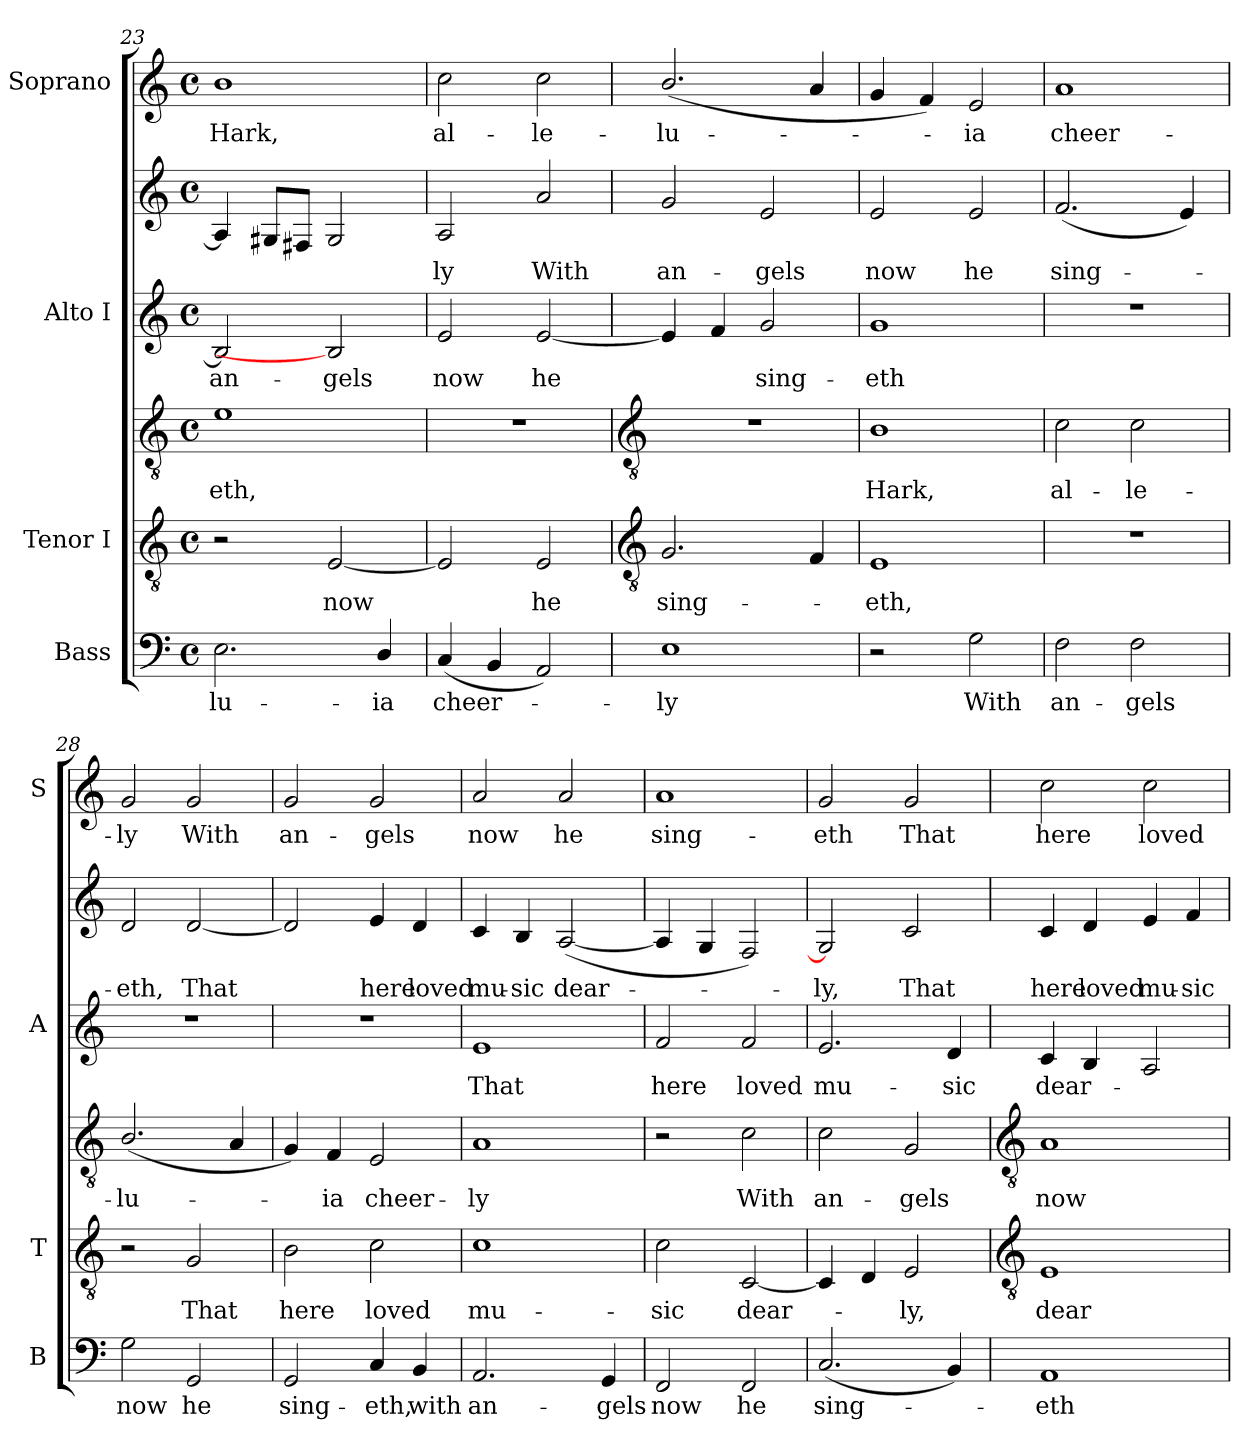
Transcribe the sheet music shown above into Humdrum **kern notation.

**kern	**text	**kern	**text	**kern	**text	**kern	**text	**kern	**text	**kern	**text
*part4	*part4	*part3	*part3	*part3	*part3	*part2	*part2	*part2	*part2	*part1	*part1
*staff6	*staff6	*staff5	*staff5	*staff4	*staff4	*staff3	*staff3	*staff2	*staff2	*staff1	*staff1
*I"Bass	*	*I"Tenor I	*	*	*	*I"Alto I	*	*	*	*I"Soprano	*
*I'B	*	*I'T	*	*	*	*I'A	*	*	*	*I'S	*
*clefF4	*	*clefGv2	*	*clefGv2	*	*clefG2	*	*clefG2	*	*clefG2	*
*k[]	*	*k[]	*	*k[]	*	*k[]	*	*k[]	*	*k[]	*
*C:	*	*C:	*	*C:	*	*C:	*	*C:	*	*C:	*
*M4/4	*	*M4/4	*	*M4/4	*	*M4/4	*	*M4/4	*	*M4/4	*
*met(c)	*	*met(c)	*	*met(c)	*	*met(c)	*	*met(c)	*	*met(c)	*
=23	=23	=23	=23	=23	=23	=23	=23	=23	=23	=23	=23
!	!LO:LY:b	!	!	!	!LO:LY:b	!	!LO:LY:b	!	!	!	!LO:LY:b
2.E	-lu-	2r	.	1e	eth,	2B]	an-	4A]	.	1b	Hark,
.	.	.	.	.	.	.	.	8G#XL	.	.	.
.	.	.	.	.	.	.	.	8F#XJ	.	.	.
!	!	!	!LO:LY:b	!	!	!	!LO:LY:b	!	!	!	!
.	.	[2E	now	.	.	2B]	-gels	2G#	.	.	.
!	!LO:LY:b	!	!	!	!	!	!	!	!	!	!
4D/	-ia	.	.	.	.	.	.	.	.	.	.
=24	=24	=24	=24	=24	=24	=24	=24	=24	=24	=24	=24
!	!LO:LY:b	!	!	!	!	!	!LO:LY:b	!	!LO:LY:b	!	!LO:LY:b
(<4C	cheer-	2E]	.	1r	.	2e	now	2A	ly	2cc	al-
4BB	.	.	.	.	.	.	.	.	.	.	.
!	!	!	!LO:LY:b	!	!	!	!LO:LY:b	!	!LO:LY:b	!	!LO:LY:b
2AA)	.	2E	he	.	.	[2e	he	2a	With	2cc	-le-
!!LO:LB:g=z
=25	=25	=25	=25	=25	=25	=25	=25	=25	=25	=25	=25
*	*	*clefGv2	*	*clefGv2	*	*	*	*	*	*	*
!	!LO:LY:b	!	!LO:LY:b	!	!	!	!	!	!LO:LY:b	!	!LO:LY:b
1E	ly	2.G	sing-	1r	.	4e]	.	2g	an-	(<2.b/	-lu-
.	.	.	.	.	.	4f	.	.	.	.	.
!	!	!	!	!	!	!	!LO:LY:b	!	!LO:LY:b	!	!
.	.	.	.	.	.	2g	sing-	2e	-gels	.	.
.	.	4F	.	.	.	.	.	.	.	4a	.
=26	=26	=26	=26	=26	=26	=26	=26	=26	=26	=26	=26
!	!	!	!LO:LY:b	!	!LO:LY:b	!	!LO:LY:b	!	!LO:LY:b	!	!
2r	.	1E	eth,	1B	Hark,	1g	eth	2e	-now	4g	.
.	.	.	.	.	.	.	.	.	.	4f)	.
!	!LO:LY:b	!	!	!	!	!	!	!	!LO:LY:b	!	!LO:LY:b
2G	With	.	.	.	.	.	.	2e	he	2e	ia
=27	=27	=27	=27	=27	=27	=27	=27	=27	=27	=27	=27
!	!LO:LY:b	!	!	!	!LO:LY:b	!	!	!	!LO:LY:b	!	!LO:LY:b
2F	an-	1r	.	2c	al-	1r	.	(<2.f	sing-	1a	cheer-
!	!LO:LY:b	!	!	!	!LO:LY:b	!	!	!	!	!	!
2F	-gels	.	.	2c	-le-	.	.	.	.	.	.
.	.	.	.	.	.	.	.	4e)	.	.	.
=28	=28	=28	=28	=28	=28	=28	=28	=28	=28	=28	=28
!	!LO:LY:b	!	!	!	!LO:LY:b	!	!	!	!LO:LY:b	!	!LO:LY:b
2G	now	2r	.	(<2.B/	-lu-	1r	.	2d	eth,	2g	-ly
!	!LO:LY:b	!	!LO:LY:b	!	!	!	!	!	!LO:LY:b	!	!LO:LY:b
2GG	he	2G	That	.	.	.	.	[2d	That	2g	With
.	.	.	.	4A	.	.	.	.	.	.	.
=29	=29	=29	=29	=29	=29	=29	=29	=29	=29	=29	=29
!	!LO:LY:b	!	!LO:LY:b	!	!	!	!	!	!	!	!LO:LY:b
2GG	sing-	2B	-here	4G)	.	1r	.	2d]	.	2g	an-
!	!	!	!	!	!LO:LY:b	!	!	!	!	!	!
.	.	.	.	4F	ia	.	.	.	.	.	.
!	!LO:LY:b	!	!LO:LY:b	!	!LO:LY:b	!	!	!	!LO:LY:b	!	!LO:LY:b
4C	-eth,	2c	loved	2E	cheer-	.	.	4e	here	2g	-gels
!	!LO:LY:b	!	!	!	!	!	!	!	!LO:LY:b	!	!
4BB	with	.	.	.	.	.	.	4d	loved	.	.
=30	=30	=30	=30	=30	=30	=30	=30	=30	=30	=30	=30
!	!LO:LY:b	!	!LO:LY:b	!	!LO:LY:b	!	!LO:LY:b	!	!LO:LY:b	!	!LO:LY:b
2.AA	an-	1c	mu-	1A	ly	1e	That	4c	mu-	2a	now
!	!	!	!	!	!	!	!	!	!LO:LY:b	!	!
.	.	.	.	.	.	.	.	4B	-sic	.	.
!	!	!	!	!	!	!	!	!	!LO:LY:b	!	!LO:LY:b
.	.	.	.	.	.	.	.	(<[2A	dear-	2a	he
!	!LO:LY:b	!	!	!	!	!	!	!	!	!	!
4GG	-gels	.	.	.	.	.	.	.	.	.	.
=31	=31	=31	=31	=31	=31	=31	=31	=31	=31	=31	=31
!	!LO:LY:b	!	!LO:LY:b	!	!	!	!LO:LY:b	!	!	!	!LO:LY:b
2FF	now	2c	sic	2r	.	2f	here	4A]	.	1a	sing-
.	.	.	.	.	.	.	.	4G	.	.	.
!	!LO:LY:b	!	!LO:LY:b	!	!LO:LY:b	!	!LO:LY:b	!	!	!	!
2FF	he	[2C	dear-	2c	-With	2f	loved	2F)	.	.	.
=32	=32	=32	=32	=32	=32	=32	=32	=32	=32	=32	=32
!	!LO:LY:b	!	!	!	!LO:LY:b	!	!LO:LY:b	!	!LO:LY:b	!	!LO:LY:b
(<2.C	sing-	4C]	.	2c	an-	2.e	mu-	2G]	ly,	2g	-eth
.	.	4D	.	.	.	.	.	.	.	.	.
!	!	!	!LO:LY:b	!	!LO:LY:b	!	!	!	!LO:LY:b	!	!LO:LY:b
.	.	2E	ly,	2G	-gels	.	.	2c	That	2g	That
!	!	!	!	!	!	!	!LO:LY:b	!	!	!	!
4BB)	.	.	.	.	.	4d	-sic	.	.	.	.
!!LO:LB:g=z
=33	=33	=33	=33	=33	=33	=33	=33	=33	=33	=33	=33
*	*	*clefGv2	*	*clefGv2	*	*	*	*	*	*	*
!	!LO:LY:b	!	!LO:LY:b	!	!LO:LY:b	!	!LO:LY:b	!	!LO:LY:b	!	!LO:LY:b
1AA	eth	1E	dear-	1A	now	4c	dear-	4c	here	2cc	here
!	!	!	!	!	!	!	!	!	!LO:LY:b	!	!
.	.	.	.	.	.	4B	.	4d	loved	.	.
!	!	!	!	!	!	!	!	!	!LO:LY:b	!	!LO:LY:b
.	.	.	.	.	.	2A	.	4e	mu-	2cc	loved
!	!	!	!	!	!	!	!	!	!LO:LY:b	!	!
.	.	.	.	.	.	.	.	4f	-sic	.	.
=	=	=	=	=	=	=	=	=	=	=	=
*-	*-	*-	*-	*-	*-	*-	*-	*-	*-	*-	*-
